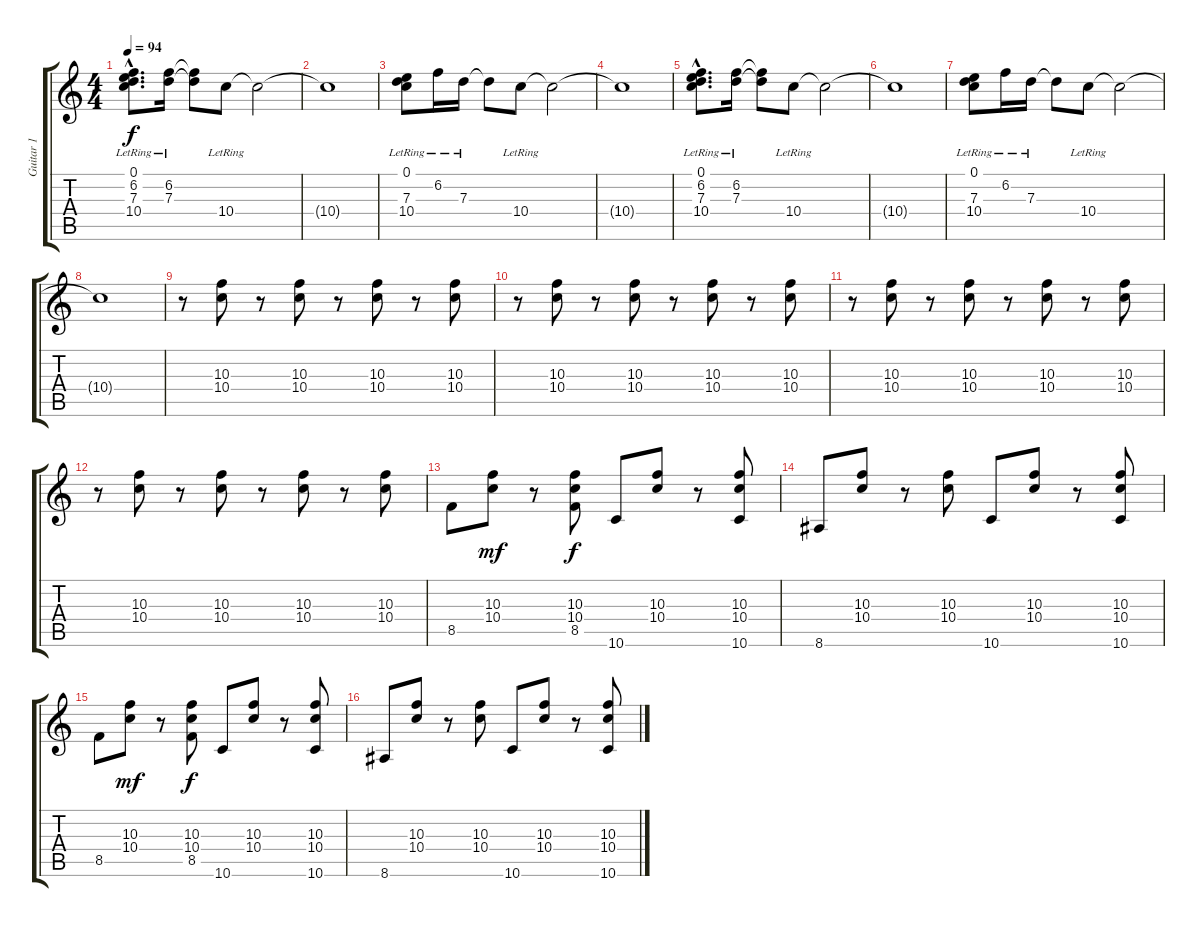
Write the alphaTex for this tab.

\track ("Guitar 1" "Guitar 1") {instrument acousticguitarnylon}
\staff {score tabs}
\tuning (E4 B3 G3 D3 A2 D2) {hide}
\ts (4 4)
\tempo 94
\clef g2
\ks c
(0.1{hac lr} 6.2{hac lr} 7.3{hac lr} 10.4{hac lr}).8{d dy f} (6.2{lr} 7.3{lr}).16 (6.2{t} 7.3{t}).8 10.4{lr}.8 10.4{t}.2 |
10.4{t}.1 |
(0.1{lr} 7.3{lr} 10.4{lr}).8 6.2{lr}.16 7.3{lr}.16 7.3{t}.8 10.4{lr}.8 10.4{t}.2 |
10.4{t}.1 |
(0.1{hac lr} 6.2{hac lr} 7.3{hac lr} 10.4{hac lr}).8{d} (6.2{lr} 7.3{lr}).16 (6.2{t} 7.3{t}).8 10.4{lr}.8 10.4{t}.2 |
10.4{t}.1 |
(0.1{lr} 7.3{lr} 10.4{lr}).8 6.2{lr}.16 7.3{lr}.16 7.3{t}.8 10.4{lr}.8 10.4{t}.2 |
10.4{t}.1 |
r.8 (10.3 10.4).8 r.8 (10.3 10.4).8 r.8 (10.3 10.4).8 r.8 (10.3 10.4).8 |
r.8 (10.3 10.4).8 r.8 (10.3 10.4).8 r.8 (10.3 10.4).8 r.8 (10.3 10.4).8 |
r.8 (10.3 10.4).8 r.8 (10.3 10.4).8 r.8 (10.3 10.4).8 r.8 (10.3 10.4).8 |
r.8 (10.3 10.4).8 r.8 (10.3 10.4).8 r.8 (10.3 10.4).8 r.8 (10.3 10.4).8 |
8.5.8 (10.3 10.4).8{dy mf} r.8 (10.3 10.4 8.5).8{dy f} 10.6.8 (10.3 10.4).8 r.8 (10.3 10.4 10.6).8 |
8.6.8 (10.3 10.4).8 r.8 (10.3 10.4).8 10.6.8 (10.3 10.4).8 r.8 (10.3 10.4 10.6).8 |
8.5.8 (10.3 10.4).8{dy mf} r.8 (10.3 10.4 8.5).8{dy f} 10.6.8 (10.3 10.4).8 r.8 (10.3 10.4 10.6).8 |
8.6.8 (10.3 10.4).8 r.8 (10.3 10.4).8 10.6.8 (10.3 10.4).8 r.8 (10.3 10.4 10.6).8
